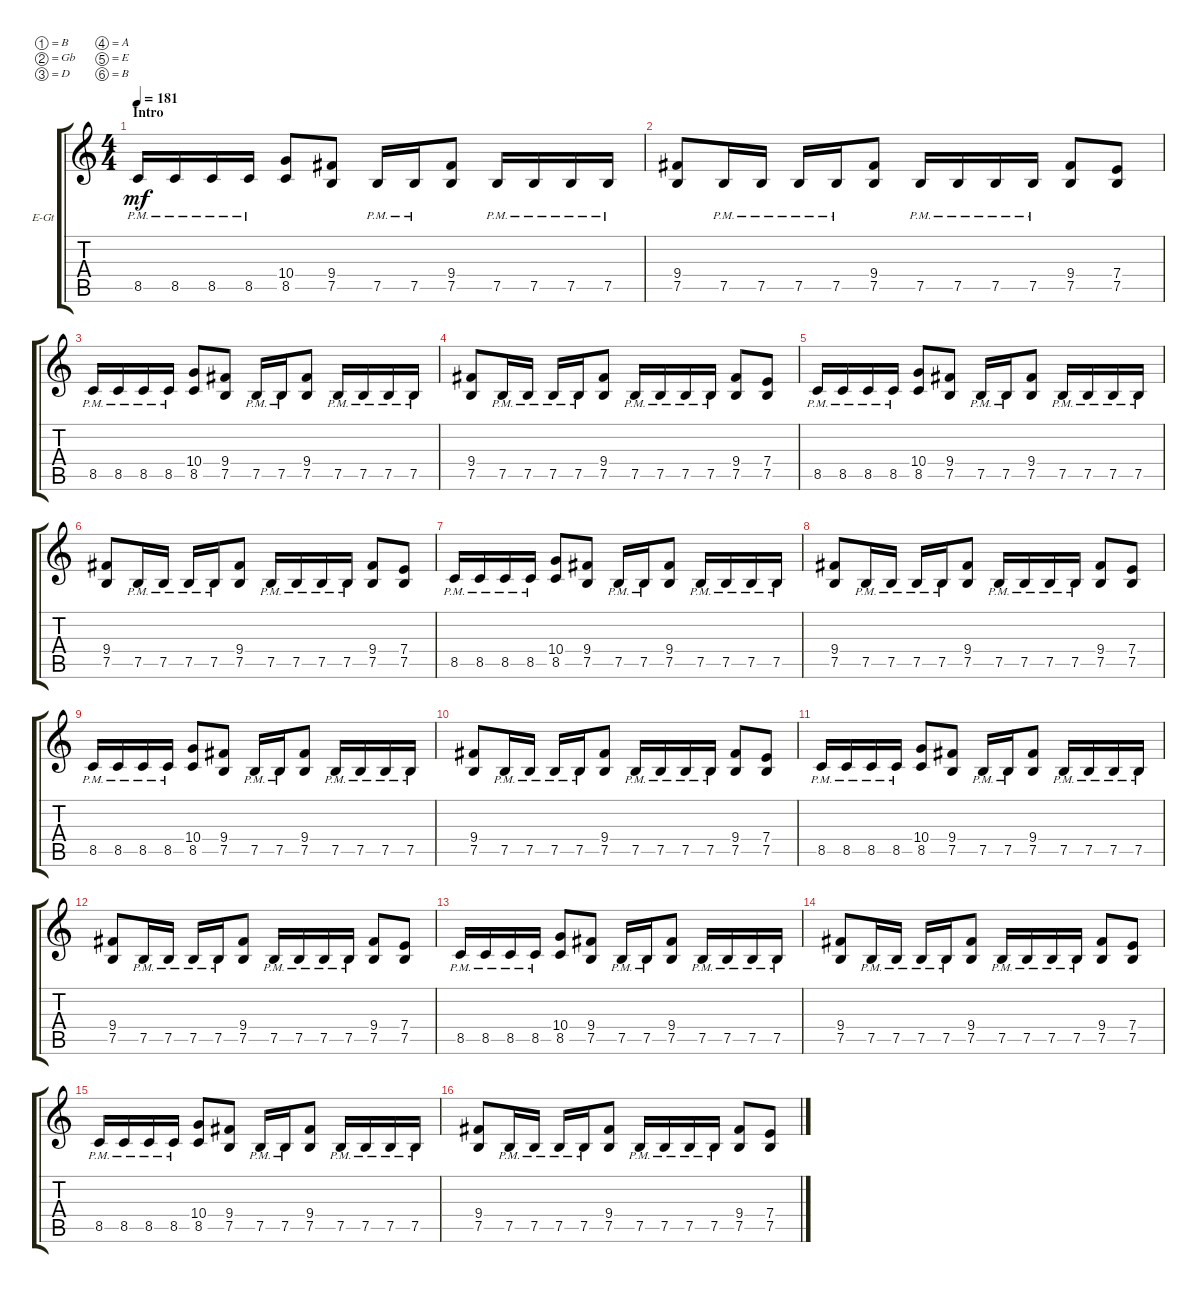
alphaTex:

\bracketExtendMode groupsimilarinstruments
\firstSystemTrackNameOrientation horizontal
\otherSystemsTrackNameOrientation horizontal
\track ("Electric Guitar" "E-Gt") {solo instrument distortionguitar}
\staff {score tabs}
\tuning (B3 Gb3 D3 A2 E2 B1)
\ts (4 4)
\beaming (8 2 2 2 2)
\section ("" "Intro")
\tempo 181
\clef g2
\ks c
8.5{pm}.16{dy mf instrument distortionguitar} 8.5{pm}.16 8.5{pm}.16 8.5{pm}.16 (10.4 8.5).8 (9.4 7.5).8 7.5{pm}.16 7.5{pm}.16 (9.4 7.5).8 7.5{pm}.16 7.5{pm}.16 7.5{pm}.16 7.5{pm}.16 |
(9.4 7.5).8 7.5{pm}.16 7.5{pm}.16 7.5{pm}.16 7.5{pm}.16 (9.4 7.5).8 7.5{pm}.16 7.5{pm}.16 7.5{pm}.16 7.5{pm}.16 (9.4 7.5).8 (7.4 7.5).8 |
8.5{pm}.16 8.5{pm}.16 8.5{pm}.16 8.5{pm}.16 (10.4 8.5).8 (9.4 7.5).8 7.5{pm}.16 7.5{pm}.16 (9.4 7.5).8 7.5{pm}.16 7.5{pm}.16 7.5{pm}.16 7.5{pm}.16 |
(9.4 7.5).8 7.5{pm}.16 7.5{pm}.16 7.5{pm}.16 7.5{pm}.16 (9.4 7.5).8 7.5{pm}.16 7.5{pm}.16 7.5{pm}.16 7.5{pm}.16 (9.4 7.5).8 (7.4 7.5).8 |
8.5{pm}.16 8.5{pm}.16 8.5{pm}.16 8.5{pm}.16 (10.4 8.5).8 (9.4 7.5).8 7.5{pm}.16 7.5{pm}.16 (9.4 7.5).8 7.5{pm}.16 7.5{pm}.16 7.5{pm}.16 7.5{pm}.16 |
(9.4 7.5).8 7.5{pm}.16 7.5{pm}.16 7.5{pm}.16 7.5{pm}.16 (9.4 7.5).8 7.5{pm}.16 7.5{pm}.16 7.5{pm}.16 7.5{pm}.16 (9.4 7.5).8 (7.4 7.5).8 |
8.5{pm}.16 8.5{pm}.16 8.5{pm}.16 8.5{pm}.16 (10.4 8.5).8 (9.4 7.5).8 7.5{pm}.16 7.5{pm}.16 (9.4 7.5).8 7.5{pm}.16 7.5{pm}.16 7.5{pm}.16 7.5{pm}.16 |
(9.4 7.5).8 7.5{pm}.16 7.5{pm}.16 7.5{pm}.16 7.5{pm}.16 (9.4 7.5).8 7.5{pm}.16 7.5{pm}.16 7.5{pm}.16 7.5{pm}.16 (9.4 7.5).8 (7.4 7.5).8 |
8.5{pm}.16 8.5{pm}.16 8.5{pm}.16 8.5{pm}.16 (10.4 8.5).8 (9.4 7.5).8 7.5{pm}.16 7.5{pm}.16 (9.4 7.5).8 7.5{pm}.16 7.5{pm}.16 7.5{pm}.16 7.5{pm}.16 |
(9.4 7.5).8 7.5{pm}.16 7.5{pm}.16 7.5{pm}.16 7.5{pm}.16 (9.4 7.5).8 7.5{pm}.16 7.5{pm}.16 7.5{pm}.16 7.5{pm}.16 (9.4 7.5).8 (7.4 7.5).8 |
8.5{pm}.16 8.5{pm}.16 8.5{pm}.16 8.5{pm}.16 (10.4 8.5).8 (9.4 7.5).8 7.5{pm}.16 7.5{pm}.16 (9.4 7.5).8 7.5{pm}.16 7.5{pm}.16 7.5{pm}.16 7.5{pm}.16 |
(9.4 7.5).8 7.5{pm}.16 7.5{pm}.16 7.5{pm}.16 7.5{pm}.16 (9.4 7.5).8 7.5{pm}.16 7.5{pm}.16 7.5{pm}.16 7.5{pm}.16 (9.4 7.5).8 (7.4 7.5).8 |
8.5{pm}.16 8.5{pm}.16 8.5{pm}.16 8.5{pm}.16 (10.4 8.5).8 (9.4 7.5).8 7.5{pm}.16 7.5{pm}.16 (9.4 7.5).8 7.5{pm}.16 7.5{pm}.16 7.5{pm}.16 7.5{pm}.16 |
(9.4 7.5).8 7.5{pm}.16 7.5{pm}.16 7.5{pm}.16 7.5{pm}.16 (9.4 7.5).8 7.5{pm}.16 7.5{pm}.16 7.5{pm}.16 7.5{pm}.16 (9.4 7.5).8 (7.4 7.5).8 |
8.5{pm}.16 8.5{pm}.16 8.5{pm}.16 8.5{pm}.16 (10.4 8.5).8 (9.4 7.5).8 7.5{pm}.16 7.5{pm}.16 (9.4 7.5).8 7.5{pm}.16 7.5{pm}.16 7.5{pm}.16 7.5{pm}.16 |
(9.4 7.5).8 7.5{pm}.16 7.5{pm}.16 7.5{pm}.16 7.5{pm}.16 (9.4 7.5).8 7.5{pm}.16 7.5{pm}.16 7.5{pm}.16 7.5{pm}.16 (9.4 7.5).8 (7.4 7.5).8
